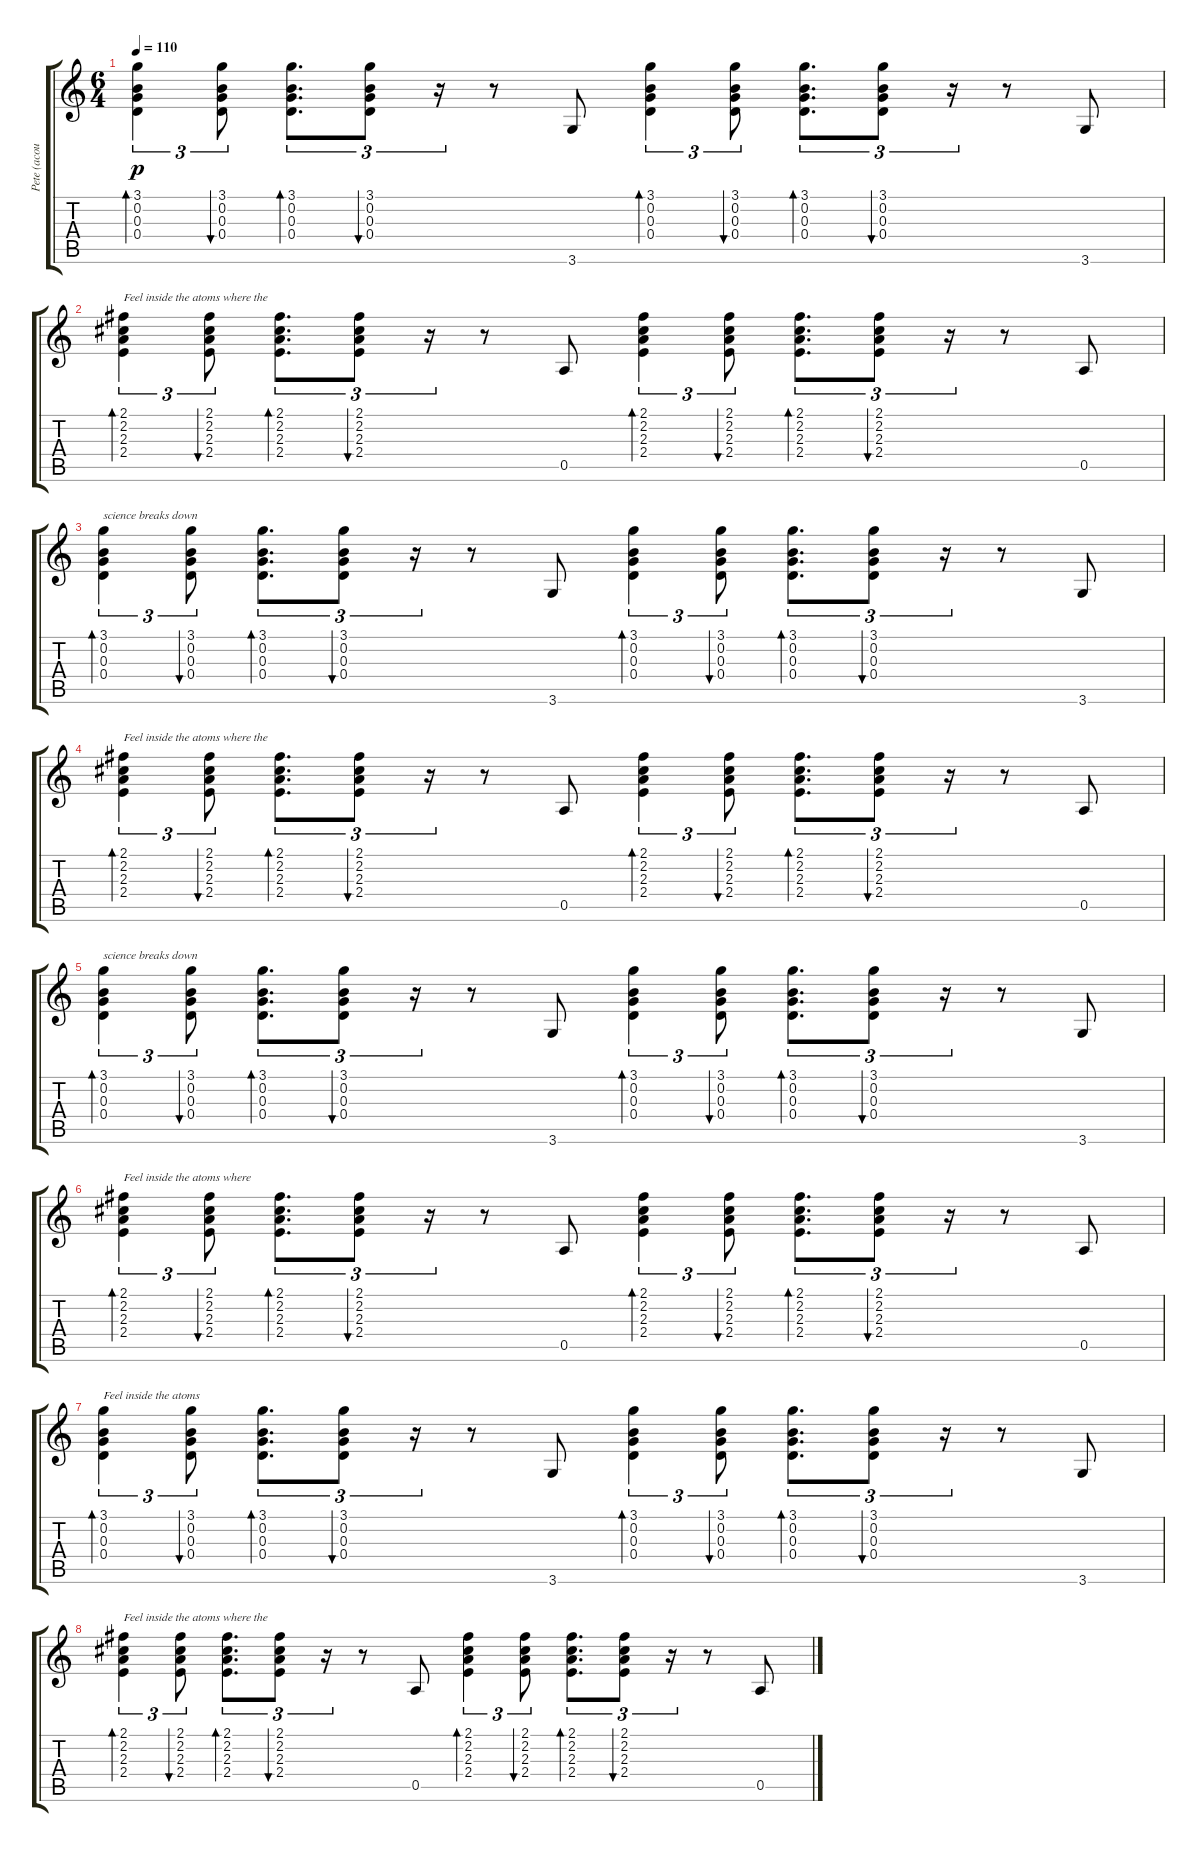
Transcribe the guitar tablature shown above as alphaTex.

\track ("Pete (acoustic guitar)" "Pete (acou") {instrument acousticguitarsteel}
\staff {score tabs}
\tuning (E4 B3 G3 D3 A2 E2) {hide}
\ts (6 4)
\tempo 110
\clef g2
\ks c
(3.1 0.2 0.3 0.4).4{tu (3 2) bd 60 dy p} (3.1 0.2 0.3 0.4).8{tu (3 2) bu 60} (3.1 0.2 0.3 0.4).8{d tu (3 2) bd 60} (3.1 0.2 0.3 0.4).8{tu (3 2) bu 60} r.16{tu (3 2)} r.8 3.6.8 (3.1 0.2 0.3 0.4).4{tu (3 2) bd 60} (3.1 0.2 0.3 0.4).8{tu (3 2) bu 60} (3.1 0.2 0.3 0.4).8{d tu (3 2) bd 60} (3.1 0.2 0.3 0.4).8{tu (3 2) bu 60} r.16{tu (3 2)} r.8 3.6.8 |
(2.1 2.2 2.3 2.4).4{tu (3 2) bd 60 txt "Feel inside the atoms where the"} (2.1 2.2 2.3 2.4).8{tu (3 2) bu 60} (2.1 2.2 2.3 2.4).8{d tu (3 2) bd 60} (2.1 2.2 2.3 2.4).8{tu (3 2) bu 60} r.16{tu (3 2)} r.8 0.5.8 (2.1 2.2 2.3 2.4).4{tu (3 2) bd 60} (2.1 2.2 2.3 2.4).8{tu (3 2) bu 60} (2.1 2.2 2.3 2.4).8{d tu (3 2) bd 60} (2.1 2.2 2.3 2.4).8{tu (3 2) bu 60} r.16{tu (3 2)} r.8 0.5.8 |
(3.1 0.2 0.3 0.4).4{tu (3 2) bd 60 txt "science breaks down"} (3.1 0.2 0.3 0.4).8{tu (3 2) bu 60} (3.1 0.2 0.3 0.4).8{d tu (3 2) bd 60} (3.1 0.2 0.3 0.4).8{tu (3 2) bu 60} r.16{tu (3 2)} r.8 3.6.8 (3.1 0.2 0.3 0.4).4{tu (3 2) bd 60} (3.1 0.2 0.3 0.4).8{tu (3 2) bu 60} (3.1 0.2 0.3 0.4).8{d tu (3 2) bd 60} (3.1 0.2 0.3 0.4).8{tu (3 2) bu 60} r.16{tu (3 2)} r.8 3.6.8 |
(2.1 2.2 2.3 2.4).4{tu (3 2) bd 60 txt "Feel inside the atoms where the"} (2.1 2.2 2.3 2.4).8{tu (3 2) bu 60} (2.1 2.2 2.3 2.4).8{d tu (3 2) bd 60} (2.1 2.2 2.3 2.4).8{tu (3 2) bu 60} r.16{tu (3 2)} r.8 0.5.8 (2.1 2.2 2.3 2.4).4{tu (3 2) bd 60} (2.1 2.2 2.3 2.4).8{tu (3 2) bu 60} (2.1 2.2 2.3 2.4).8{d tu (3 2) bd 60} (2.1 2.2 2.3 2.4).8{tu (3 2) bu 60} r.16{tu (3 2)} r.8 0.5.8 |
(3.1 0.2 0.3 0.4).4{tu (3 2) bd 60 txt "science breaks down"} (3.1 0.2 0.3 0.4).8{tu (3 2) bu 60} (3.1 0.2 0.3 0.4).8{d tu (3 2) bd 60} (3.1 0.2 0.3 0.4).8{tu (3 2) bu 60} r.16{tu (3 2)} r.8 3.6.8 (3.1 0.2 0.3 0.4).4{tu (3 2) bd 60} (3.1 0.2 0.3 0.4).8{tu (3 2) bu 60} (3.1 0.2 0.3 0.4).8{d tu (3 2) bd 60} (3.1 0.2 0.3 0.4).8{tu (3 2) bu 60} r.16{tu (3 2)} r.8 3.6.8 |
(2.1 2.2 2.3 2.4).4{tu (3 2) bd 60 txt "Feel inside the atoms where"} (2.1 2.2 2.3 2.4).8{tu (3 2) bu 60} (2.1 2.2 2.3 2.4).8{d tu (3 2) bd 60} (2.1 2.2 2.3 2.4).8{tu (3 2) bu 60} r.16{tu (3 2)} r.8 0.5.8 (2.1 2.2 2.3 2.4).4{tu (3 2) bd 60} (2.1 2.2 2.3 2.4).8{tu (3 2) bu 60} (2.1 2.2 2.3 2.4).8{d tu (3 2) bd 60} (2.1 2.2 2.3 2.4).8{tu (3 2) bu 60} r.16{tu (3 2)} r.8 0.5.8 |
(3.1 0.2 0.3 0.4).4{tu (3 2) bd 60 txt "Feel inside the atoms"} (3.1 0.2 0.3 0.4).8{tu (3 2) bu 60} (3.1 0.2 0.3 0.4).8{d tu (3 2) bd 60} (3.1 0.2 0.3 0.4).8{tu (3 2) bu 60} r.16{tu (3 2)} r.8 3.6.8 (3.1 0.2 0.3 0.4).4{tu (3 2) bd 60} (3.1 0.2 0.3 0.4).8{tu (3 2) bu 60} (3.1 0.2 0.3 0.4).8{d tu (3 2) bd 60} (3.1 0.2 0.3 0.4).8{tu (3 2) bu 60} r.16{tu (3 2)} r.8 3.6.8 |
(2.1 2.2 2.3 2.4).4{tu (3 2) bd 60 txt "Feel inside the atoms where the"} (2.1 2.2 2.3 2.4).8{tu (3 2) bu 60} (2.1 2.2 2.3 2.4).8{d tu (3 2) bd 60} (2.1 2.2 2.3 2.4).8{tu (3 2) bu 60} r.16{tu (3 2)} r.8 0.5.8 (2.1 2.2 2.3 2.4).4{tu (3 2) bd 60} (2.1 2.2 2.3 2.4).8{tu (3 2) bu 60} (2.1 2.2 2.3 2.4).8{d tu (3 2) bd 60} (2.1 2.2 2.3 2.4).8{tu (3 2) bu 60} r.16{tu (3 2)} r.8 0.5.8
